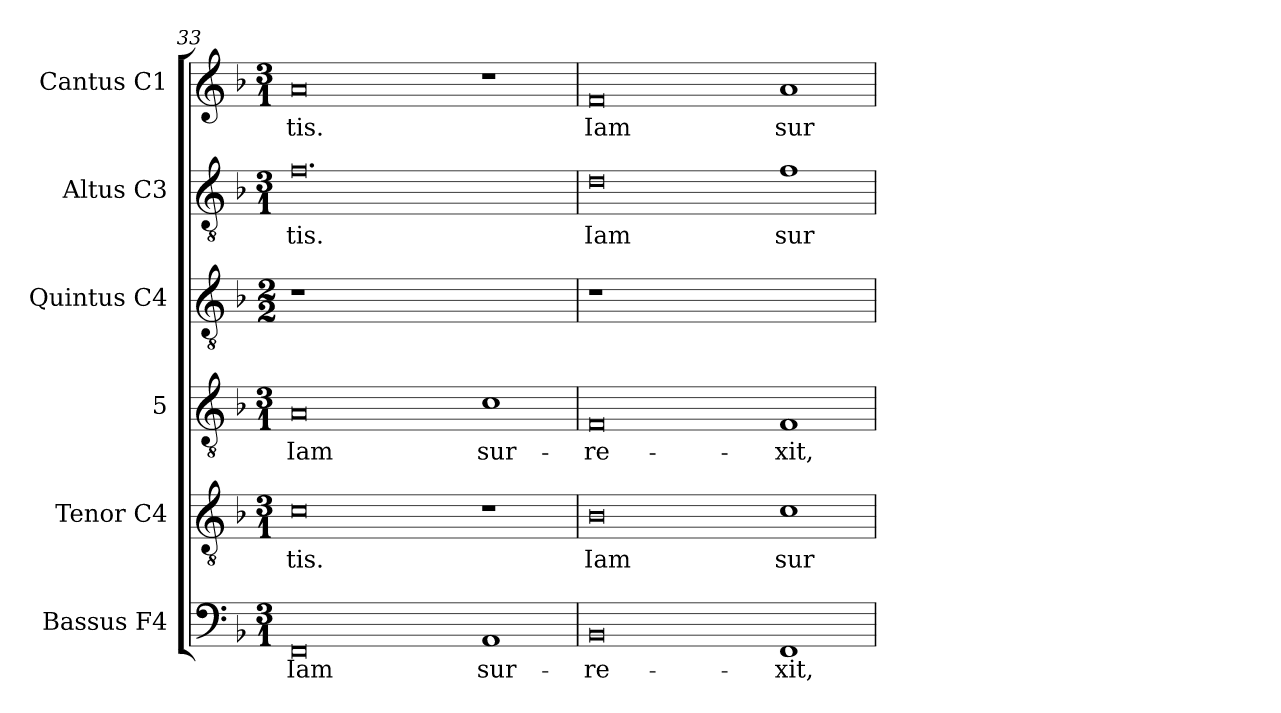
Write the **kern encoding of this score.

**kern	**text	**kern	**text	**kern	**text	**kern	**kern	**text	**kern	**text
*part6	*part6	*part5	*part5	*part4	*part4	*part3	*part2	*part2	*part1	*part1
*staff6	*staff6	*staff5	*staff5	*staff4	*staff4	*staff3	*staff2	*staff2	*staff1	*staff1
*I"Bassus  F4	*	*I"Tenor  C4	*	*I"5	*	*I"Quintus  C4	*I"Altus  C3	*	*I"Cantus  C1	*
*I'B	*	*I'T	*	*	*	*	*I'A	*	*I'C	*
*clefF4	*	*clefGv2	*	*clefGv2	*	*clefGv2	*clefGv2	*	*clefG2	*
*k[b-]	*	*k[b-]	*	*k[b-]	*	*k[b-]	*k[b-]	*	*k[b-]	*
*F:	*	*F:	*	*F:	*	*F:	*F:	*	*F:	*
*M3/1	*	*M3/1	*	*M3/1	*	*M2/2	*M3/1	*	*M3/1	*
=33	=33	=33	=33	=33	=33	=33	=33	=33	=33	=33
!	!LO:LY:b:cj	!	!LO:LY:b:cj	!	!LO:LY:b:cj	!	!	!LO:LY:b:cj	!	!LO:LY:b:cj
0FF	Iam	0c	-tis.	0A	Iam	1r	0.f	-tis.	0a	-tis.
.	.	.	.	.	.	0ryy	.	.	.	.
!	!LO:LY:b:cj	!	!	!	!LO:LY:b:cj	!	!	!	!	!
1AA	sur-	1r	.	1c	sur-	.	.	.	1r	.
=34	=34	=34	=34	=34	=34	=34	=34	=34	=34	=34
!	!LO:LY:b:cj	!	!LO:LY:b:cj	!	!LO:LY:b:cj	!	!	!LO:LY:b:cj	!	!LO:LY:b:cj
0BB-	-re-	0B-	Iam	0F	-re-	1r	0d	Iam	0f	Iam
.	.	.	.	.	.	0ryy	.	.	.	.
!	!LO:LY:b:cj	!	!LO:LY:b:cj	!	!LO:LY:b:cj	!	!	!LO:LY:b:cj	!	!LO:LY:b:cj
1FF	-xit,	1c	sur-	1F	-xit,	.	1f	sur-	1a	sur-
=	=	=	=	=	=	=	=	=	=	=
*-	*-	*-	*-	*-	*-	*-	*-	*-	*-	*-
